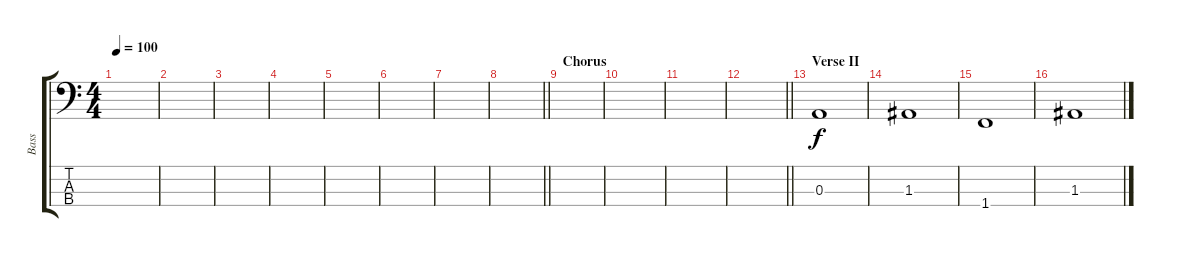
\track ("Bass" "Bass") {instrument electricbassfinger}
\staff {score tabs}
\tuning (G2 D2 A1 E1) {hide}
\ts (4 4)
\tempo 100
\clef f4
\ks c
|
|
|
|
|
|
|
\barLineRight lightlight
|
\section ("" "Chorus")
|
|
|
\barLineRight lightlight
|
\section ("" "Verse II")
0.3.1 |
1.3.1 |
1.4.1 |
1.3.1
